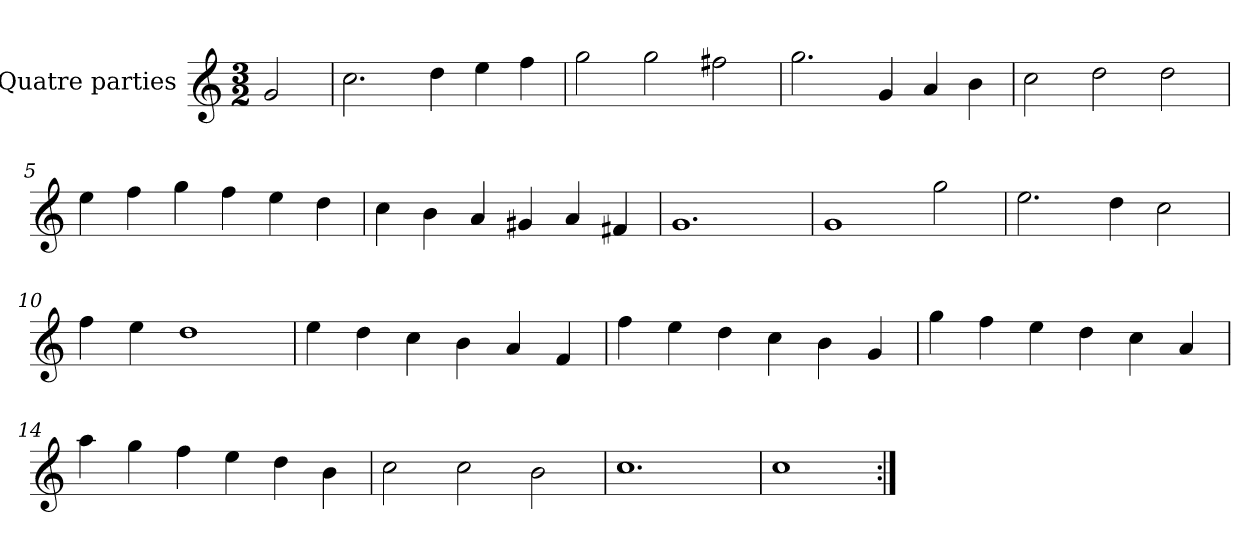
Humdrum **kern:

**kern
*part1
*staff1
*I"Quatre parties
*clefG2
*k[]
*M3/2
*MM180
=
2g/
=1
2.cc\
4dd\
4ee\
4ff\
=2
2gg\
2gg\
2ff#X\
=3
2.gg\
4g/
4a/
4b\
=4
2cc\
2dd\
2dd\
=5
4ee\
4ff\
4gg\
4ff\
4ee\
4dd\
=6
4cc\
4b\
4a/
4g#X/
4a/
4f#X/
=7
1.g
=8
1g
2gg\
=9
2.ee\
4dd\
2cc\
=10
4ff\
4ee\
1dd
=11
4ee\
4dd\
4cc\
4b\
4a/
4f/
=12
4ff\
4ee\
4dd\
4cc\
4b\
4g/
=13
4gg\
4ff\
4ee\
4dd\
4cc\
4a/
=14
4aa\
4gg\
4ff\
4ee\
4dd\
4b\
=15
2cc\
2cc\
2b\
=16
1.cc
=17
1cc
=:|!
*-
